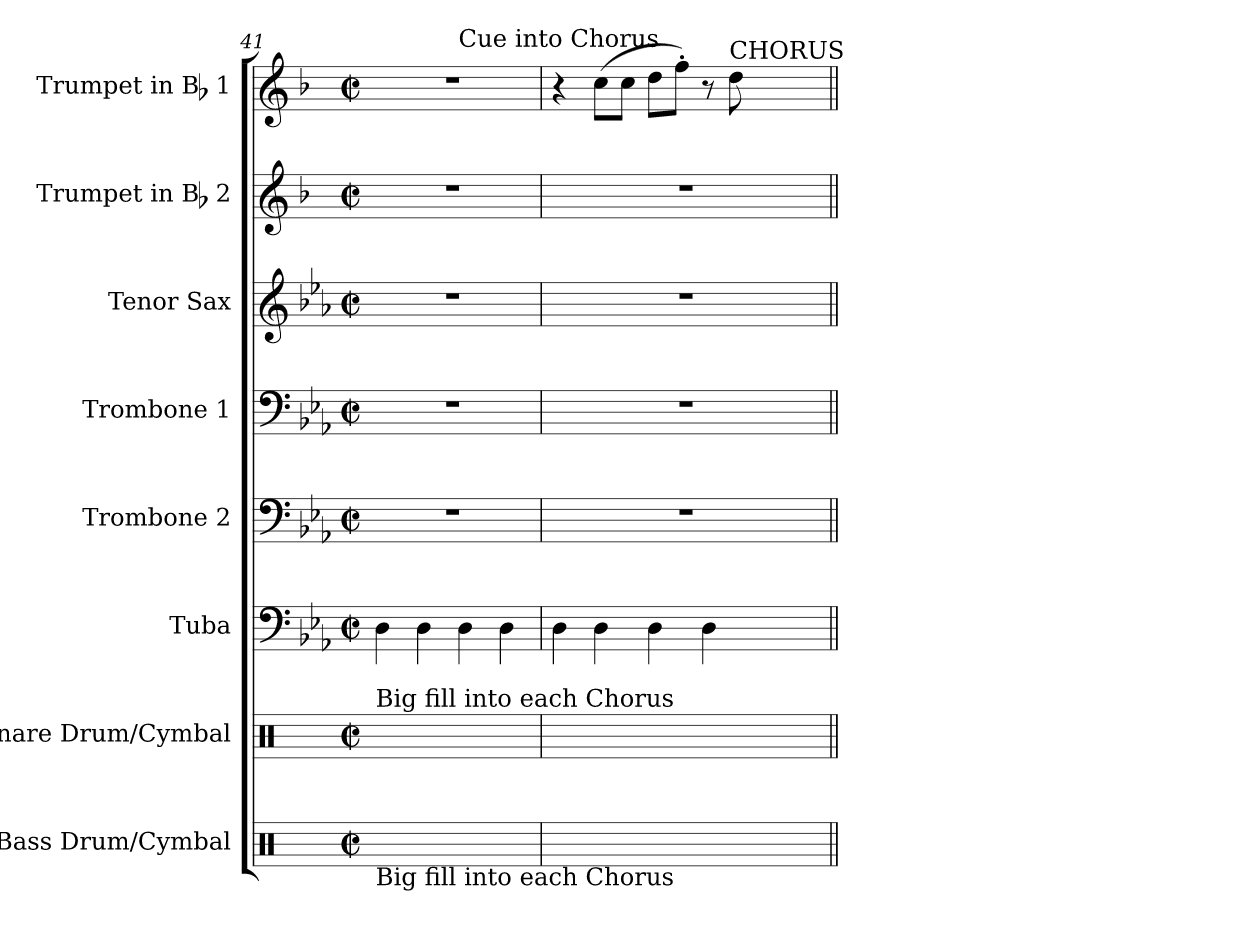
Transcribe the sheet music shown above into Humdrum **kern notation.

**kern	**kern	**kern	**kern	**kern	**kern	**kern	**kern
*part8	*part7	*part6	*part5	*part4	*part3	*part2	*part1
*staff8	*staff7	*staff6	*staff5	*staff4	*staff3	*staff2	*staff1
*I"Bass Drum/Cymbal	*I"Snare Drum/Cymbal	*I"Tuba	*I"Trombone 2	*I"Trombone 1	*I"Tenor Sax	*I"Trumpet in Bb 2	*I"Trumpet in Bb 1
*I'B.D./Cym	*I'S.D./Cym	*I'Tuba	*I'Tbn. 2	*I'Tbn. 1	*I'T. Sx.	*	*
*clefX	*clefX	*clefF4	*clefF4	*clefF4	*clefG2	*clefG2	*clefG2
*	*	*	*	*	*ITrd8c14	*ITrd1c2	*ITrd1c2
*k[]	*k[]	*k[b-e-a-]	*k[b-e-a-]	*k[b-e-a-]	*k[b-e-a-]	*k[b-e-a-]	*k[b-e-a-]
*C:	*C:	*E-:	*E-:	*E-:	*E-:	*E-:	*E-:
*M2/2	*M2/2	*M2/2	*M2/2	*M2/2	*M2/2	*M2/2	*M2/2
*met(c|)	*met(c|)	*met(c|)	*met(c|)	*met(c|)	*met(c|)	*met(c|)	*met(c|)
=41	=41	=41	=41	=41	=41	=41	=41
!	!LO:TX:a:t=Big fill into each Chorus	!	!	!	!	!	!
!LO:TX:b:t=Big fill into each Chorus	!	!	!	!	!	!	!
*	*	*	*	*	*	*	*^
4Ri\	4Ri\	4Di\	1r	1r	1r	1r	1r	2ryy
4Ri\	4Ri\	4Di\	.	.	.	.	.	.
!	!	!	!	!	!	!	!	!LO:TX:a:t=Cue into Chorus
4Ri\	4Ri\	4Di\	.	.	.	.	.	2ryy
4Ri\	4Ri\	4Di\	.	.	.	.	.	.
*	*	*	*	*	*	*	*v	*v
=42	=42	=42	=42	=42	=42	=42	=42
4Ri\	4Ri\	4Di\	1r	1r	1r	1r	4r
4Ri\	4Ri\	4Di\	.	.	.	.	(8b-i\L
.	.	.	.	.	.	.	8b-i\J
4Ri\	4Ri\	4Di\	.	.	.	.	8cci\L
.	.	.	.	.	.	.	8ee-'i\J)
4Ri\	4Ri\	4Di\	.	.	.	.	8r
!	!	!	!	!	!	!	!LO:TX:a:t=CHORUS
.	.	.	.	.	.	.	8cci\
=||	=||	=||	=||	=||	=||	=||	=||
*-	*-	*-	*-	*-	*-	*-	*-
